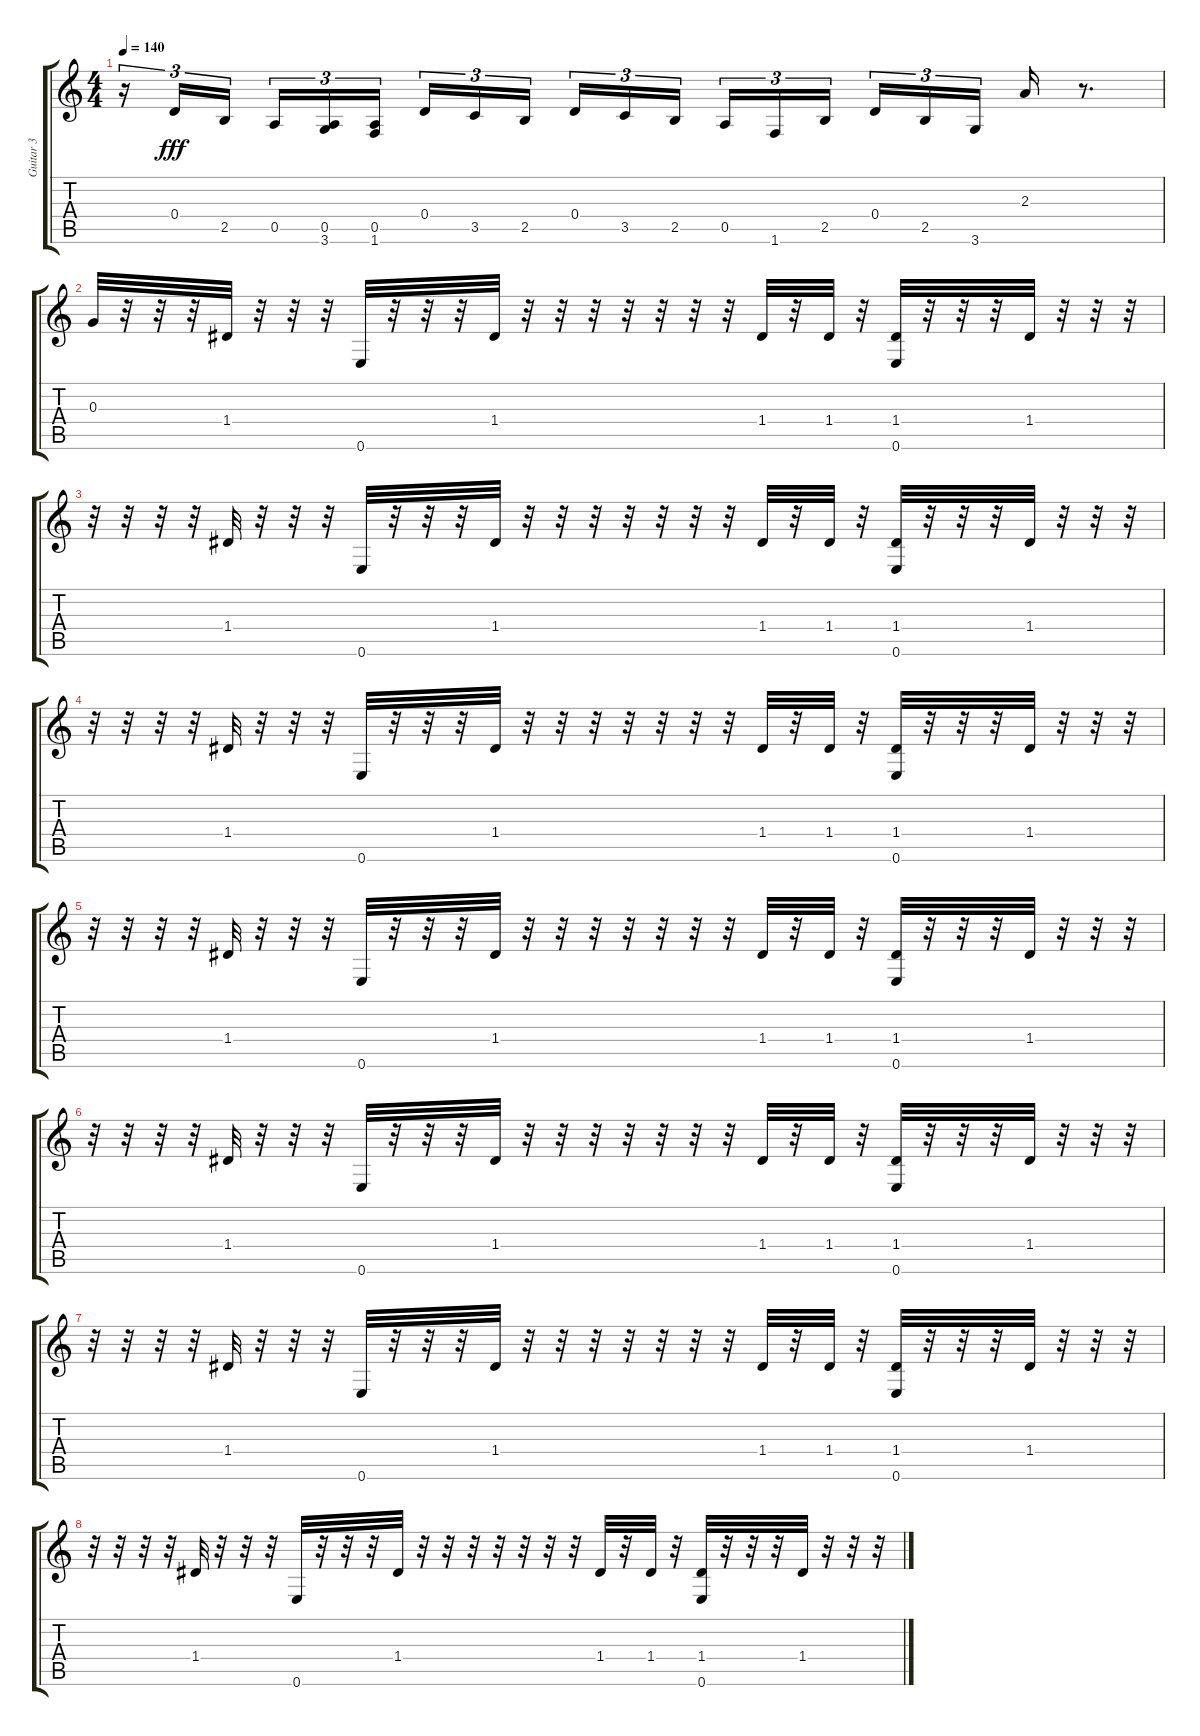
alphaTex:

\track ("Guitar 3" "Guitar 3") {instrument acousticguitarnylon}
\staff {score tabs}
\tuning (E4 B3 G3 D3 A2 E2) {hide}
\ts (4 4)
\tempo 140
\clef g2
\ks c
r.16{tu (3 2) dy fff} 0.4.16{tu (3 2)} 2.5.16{tu (3 2)} 0.5.16{tu (3 2)} (0.5 3.6).16{tu (3 2)} (0.5 1.6).16{tu (3 2)} 0.4.16{tu (3 2)} 3.5.16{tu (3 2)} 2.5.16{tu (3 2)} 0.4.16{tu (3 2)} 3.5.16{tu (3 2)} 2.5.16{tu (3 2)} 0.5.16{tu (3 2)} 1.6.16{tu (3 2)} 2.5.16{tu (3 2)} 0.4.16{tu (3 2)} 2.5.16{tu (3 2)} 3.6.16{tu (3 2)} 2.3.16 r.8{d} |
0.3.32 r.32 r.32 r.32 1.4.32 r.32 r.32 r.32 0.6.32 r.32 r.32 r.32 1.4.32 r.32 r.32 r.32 r.32 r.32 r.32 r.32 1.4.32 r.32 1.4.32 r.32 (1.4 0.6).32 r.32 r.32 r.32 1.4.32 r.32 r.32 r.32 |
r.32 r.32 r.32 r.32 1.4.32 r.32 r.32 r.32 0.6.32 r.32 r.32 r.32 1.4.32 r.32 r.32 r.32 r.32 r.32 r.32 r.32 1.4.32 r.32 1.4.32 r.32 (1.4 0.6).32 r.32 r.32 r.32 1.4.32 r.32 r.32 r.32 |
r.32 r.32 r.32 r.32 1.4.32 r.32 r.32 r.32 0.6.32 r.32 r.32 r.32 1.4.32 r.32 r.32 r.32 r.32 r.32 r.32 r.32 1.4.32 r.32 1.4.32 r.32 (1.4 0.6).32 r.32 r.32 r.32 1.4.32 r.32 r.32 r.32 |
r.32 r.32 r.32 r.32 1.4.32 r.32 r.32 r.32 0.6.32 r.32 r.32 r.32 1.4.32 r.32 r.32 r.32 r.32 r.32 r.32 r.32 1.4.32 r.32 1.4.32 r.32 (1.4 0.6).32 r.32 r.32 r.32 1.4.32 r.32 r.32 r.32 |
r.32 r.32 r.32 r.32 1.4.32 r.32 r.32 r.32 0.6.32 r.32 r.32 r.32 1.4.32 r.32 r.32 r.32 r.32 r.32 r.32 r.32 1.4.32 r.32 1.4.32 r.32 (1.4 0.6).32 r.32 r.32 r.32 1.4.32 r.32 r.32 r.32 |
r.32 r.32 r.32 r.32 1.4.32 r.32 r.32 r.32 0.6.32 r.32 r.32 r.32 1.4.32 r.32 r.32 r.32 r.32 r.32 r.32 r.32 1.4.32 r.32 1.4.32 r.32 (1.4 0.6).32 r.32 r.32 r.32 1.4.32 r.32 r.32 r.32 |
r.32 r.32 r.32 r.32 1.4.32 r.32 r.32 r.32 0.6.32 r.32 r.32 r.32 1.4.32 r.32 r.32 r.32 r.32 r.32 r.32 r.32 1.4.32 r.32 1.4.32 r.32 (1.4 0.6).32 r.32 r.32 r.32 1.4.32 r.32 r.32 r.32
